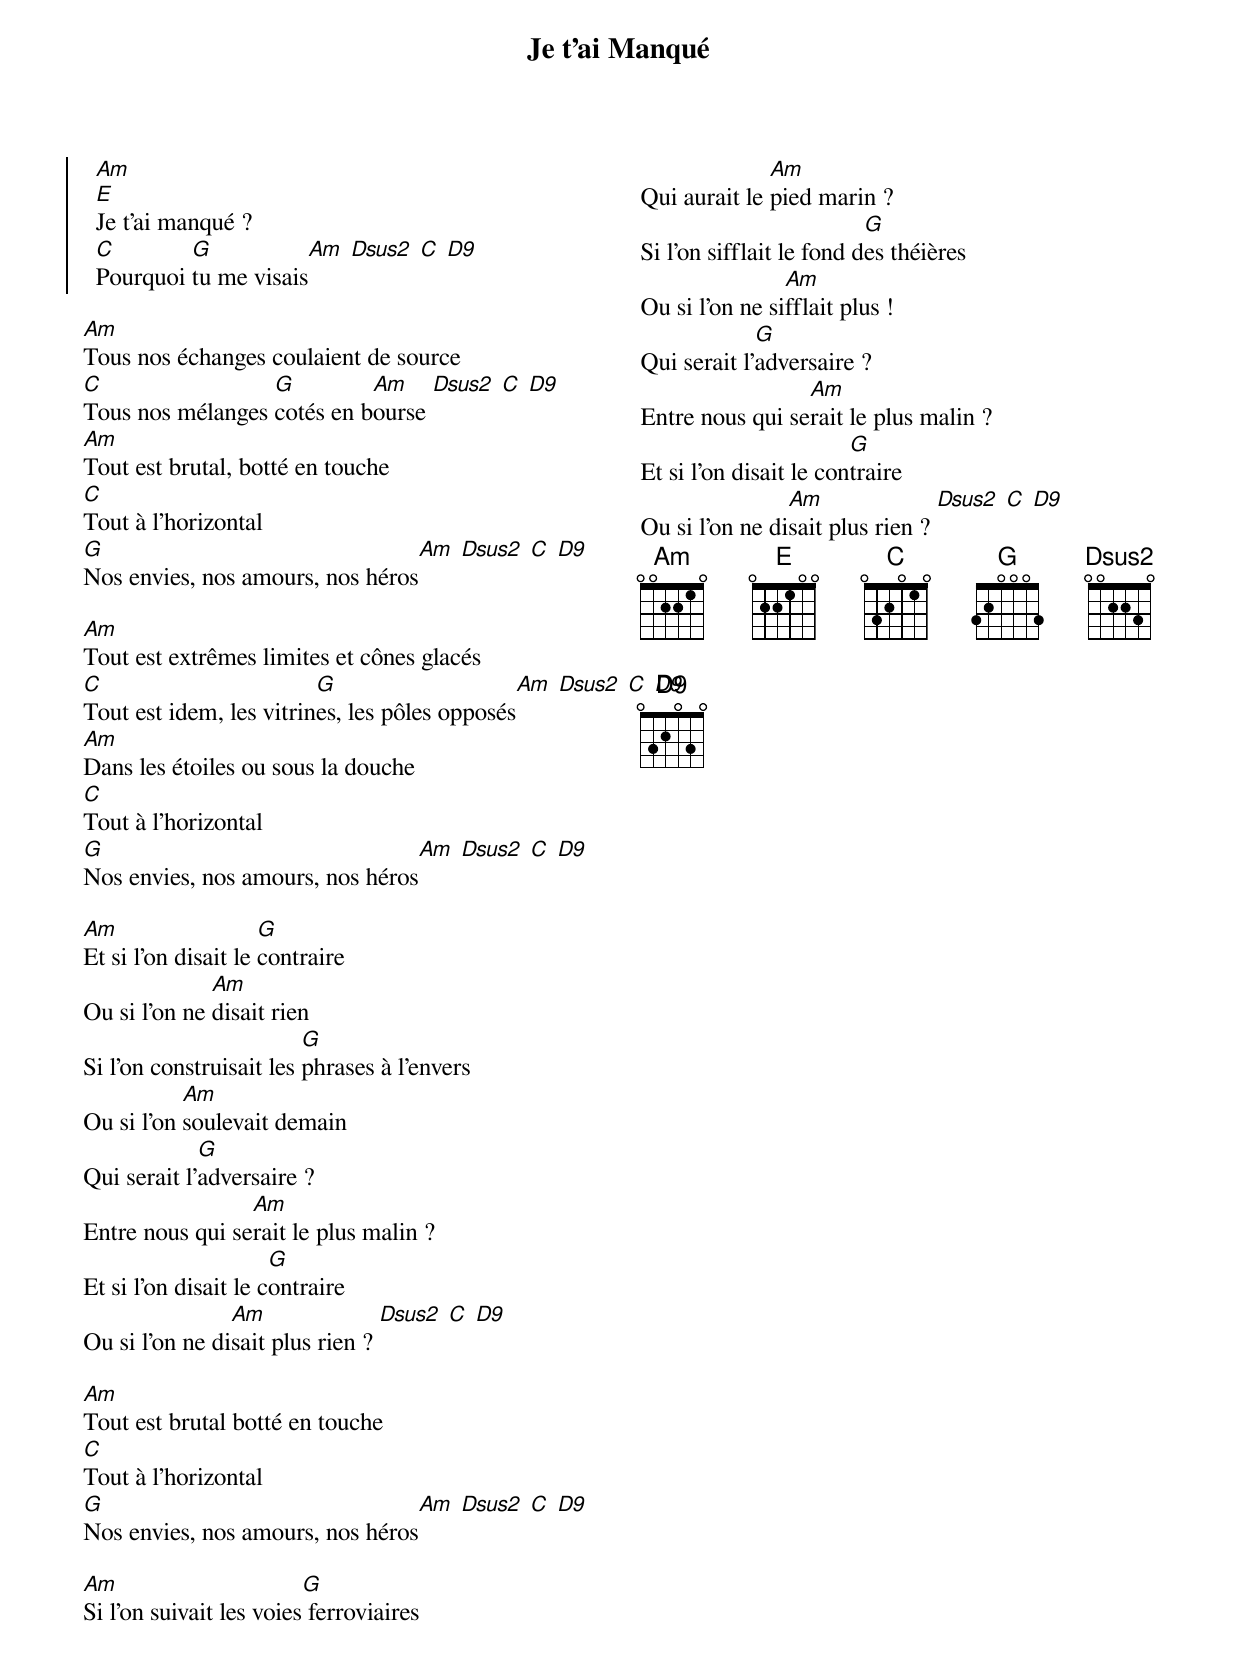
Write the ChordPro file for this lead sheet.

{title: Je t'ai Manqué}
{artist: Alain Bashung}
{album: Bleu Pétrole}
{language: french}
{columns: 2}
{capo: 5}
{define: Am frets 0 0 2 2 1 0}
{define: E frets 0 2 2 1 0 0}
{define: C frets 0 3 2 0 1 0}
{define: G frets 3 2 0 0 0 3}
{define: Dsus2 frets 0 0 2 2 3 0}
{define: D9 frets 0 3 2 0 3 0}

{start_of_chorus}
  [Am]
  [E]Je t'ai manqué ?
  [C]Pourquoi [G]tu me visais[Am] [Dsus2] [C] [D9]
{end_of_chorus}

[Am]Tous nos échanges coulaient de source
[C]Tous nos mélanges [G]cotés en b[Am]ourse [Dsus2] [C] [D9]
[Am]Tout est brutal, botté en touche
[C]Tout à l'horizontal
[G]Nos envies, nos amours, nos héros[Am] [Dsus2] [C] [D9]

[Am]Tout est extrêmes limites et cônes glacés
[C]Tout est idem, les vitrin[G]es, les pôles opposés[Am] [Dsus2] [C] [D9]
[Am]Dans les étoiles ou sous la douche
[C]Tout à l'horizontal
[G]Nos envies, nos amours, nos héros[Am] [Dsus2] [C] [D9]

{start_of_bridge}
[Am]Et si l'on disait le [G]contraire
Ou si l'on ne [Am]disait rien
Si l'on construisait les [G]phrases à l'envers
Ou si l'on [Am]soulevait demain
Qui serait l'[G]adversaire ?
Entre nous qui se[Am]rait le plus malin ?
Et si l'on disait le c[G]ontraire
Ou si l'on ne di[Am]sait plus rien ? [Dsus2] [C] [D9]
{end_of_bridge}

[Am]Tout est brutal botté en touche
[C]Tout à l'horizontal
[G]Nos envies, nos amours, nos héros[Am] [Dsus2] [C] [D9]

{start_of_bridge}
[Am]Si l'on suivait les voies[G] ferroviaires
Qui aurait le [Am]pied marin ?
Si l'on sifflait le fond d[G]es théières
Ou si l'on ne si[Am]fflait plus !
Qui serait l'[G]adversaire ?
Entre nous qui se[Am]rait le plus malin ?
Et si l'on disait le con[G]traire
Ou si l'on ne di[Am]sait plus rien ? [Dsus2] [C] [D9]
{end_of_bridge}
